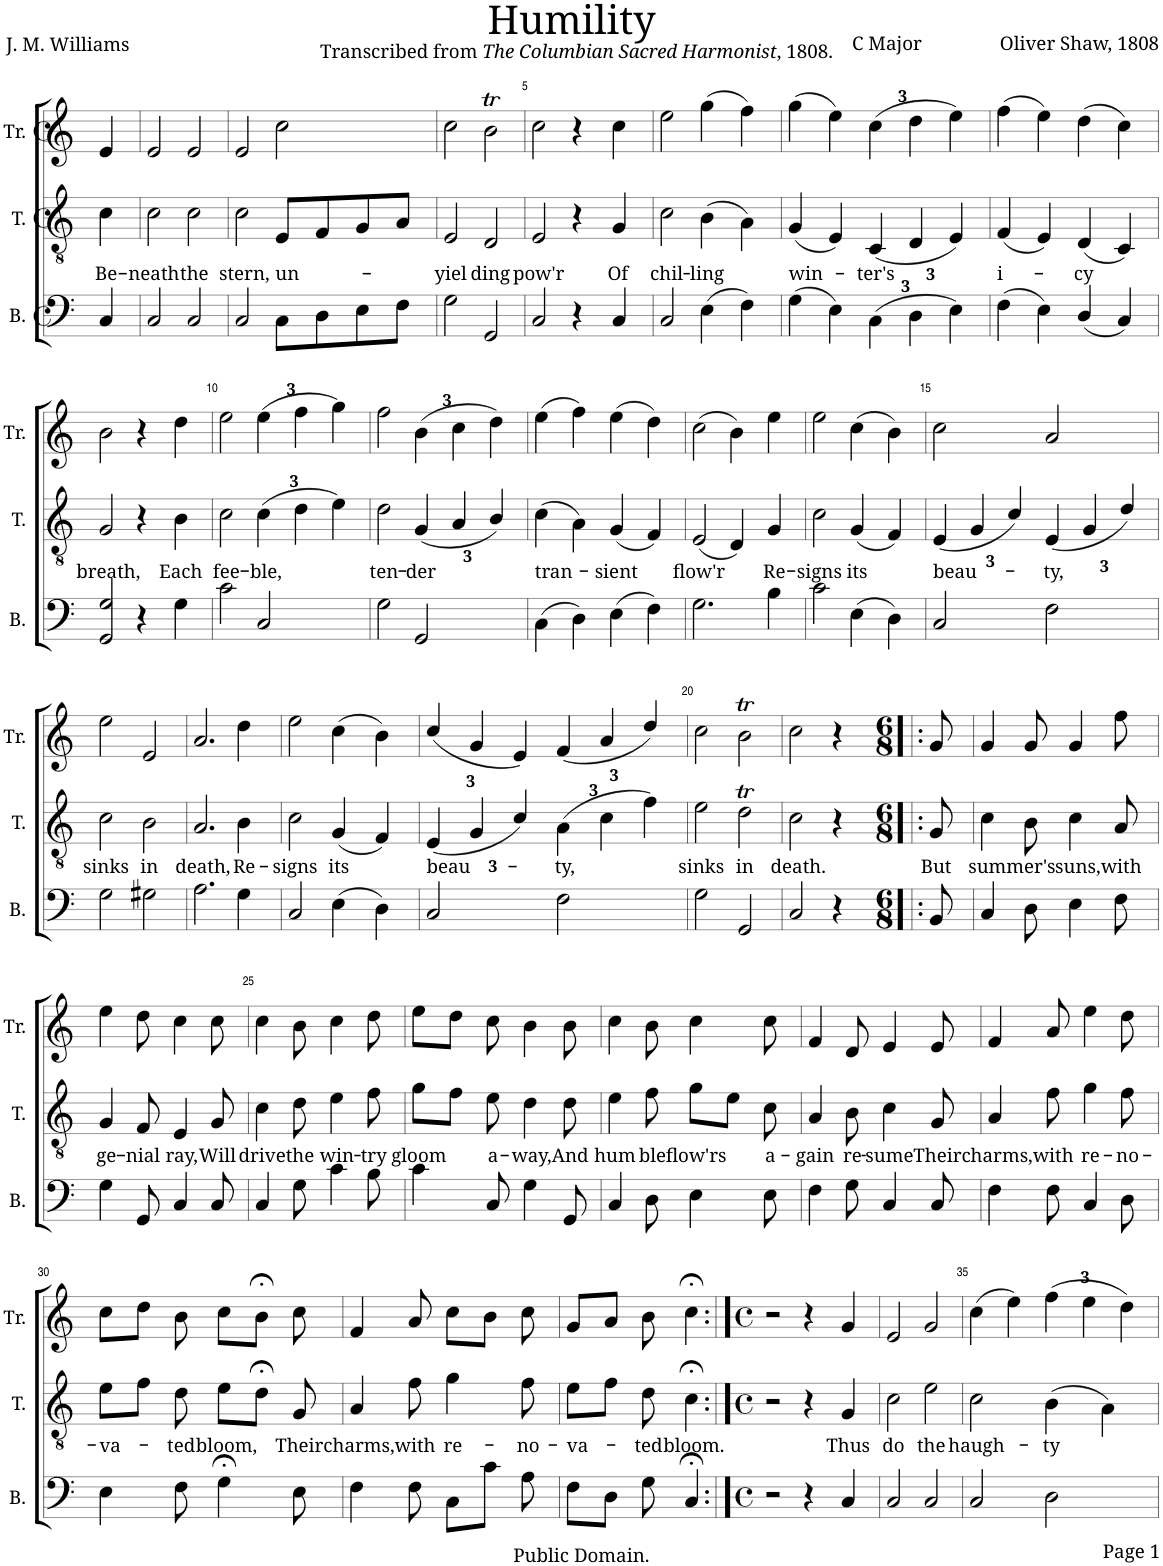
**kern	**kern	**text	**kern
*part3	*part2	*part2	*part1
*staff3	*staff2	*staff2	*staff1
*I"B.	*I"T.	*	*I"Tr.
*I'B.	*I'T.	*	*I'Tr.
*clefF4	*clefGv2	*	*clefG2
*k[]	*k[]	*	*k[]
*M4/4	*M4/4	*	*M4/4
*met(c)	*met(c)	*	*met(c)
=1	=1	=1	=1
!	!	!LO:LY:b	!
4C/	4c\	Be-	4e/
=2	=2	=2	=2
!	!	!LO:LY:b	!
2C/	2c\	-neath	2e/
!	!	!LO:LY:b	!
2C/	2c\	the	2e/
=3	=3	=3	=3
!	!	!LO:LY:b	!
2C/	2c\	stern,	2e/
!	!	!LO:LY:b	!
8C\L	8E/L	un-	2cc\
8D\	8F/	.	.
8E\	8G/	.	.
8F\J	8A/J	.	.
=4	=4	=4	=4
!	!	!LO:LY:b	!
2G\	2E/	-yiel-	2cc\
!	!	!LO:LY:b	!
2GG/	2D/	-ding	2bt\
=5	=5	=5	=5
!	!	!LO:LY:b	!
2C/	2E/	pow'r	2cc\
4r	4r	.	4r
!	!	!LO:LY:b	!
4C/	4G/	Of	4cc\
=6	=6	=6	=6
!	!	!LO:LY:b	!
2C/	2c\	chil-	2ee\
!	!	!LO:LY:b	!
(4E\	(4B\	-ling	(4gg\
4F\)	4A\)	.	4ff\)
=7	=7	=7	=7
!	!	!LO:LY:b	!
(4G\	(4G/	win-	(4gg\
4E\)	4E/)	.	4ee\)
*Xbrackettup	*Xbrackettup	*	*
!	!	!LO:LY:b	!
*	*	*	*Xbrackettup
(6C\	(6C/	-ter's	(6cc\
6D\	6D/	.	6dd\
6E\)	6E/)	.	6ee\)
=8	=8	=8	=8
!	!	!LO:LY:b	!
(4F\	(4F/	i-	(4ff\
4E\)	4E/)	.	4ee\)
!	!	!LO:LY:b	!
(4D/	(4D/	-cy	(4dd\
4C/)	4C/)	.	4cc\)
!!LO:LB:g=z
=9	=9	=9	=9
!	!	!LO:LY:b	!
2GG/ 2G/	2G/	breath,	2b\
4r	4r	.	4r
!	!	!LO:LY:b	!
4G\	4B\	Each	4dd\
=10	=10	=10	=10
!	!	!LO:LY:b	!
2c\	2c\	fee-	2ee\
!	!	!LO:LY:b	!
2C/	(6c\	-ble,	(6ee\
.	6d\	.	6ff\
.	6e\)	.	6gg\)
=11	=11	=11	=11
!	!	!LO:LY:b	!
2G\	2d\	ten-	2ff\
!	!	!LO:LY:b	!
2GG/	(6G/	-der	(6b\
.	6A/	.	6cc\
.	6B/)	.	6dd\)
=12	=12	=12	=12
!	!	!LO:LY:b	!
(4C\	(4c\	tran-	(4ee\
4D\)	4A\)	.	4ff\)
!	!	!LO:LY:b	!
(4E\	(4G/	-sient	(4ee\
4F\)	4F/)	.	4dd\)
=13	=13	=13	=13
!	!	!LO:LY:b	!
2.G\	(2E/	flow'r	(2cc\
.	4D/)	.	4b\)
!	!	!LO:LY:b	!
4B\	4G/	Re-	4ee\
=14	=14	=14	=14
!	!	!LO:LY:b	!
2c\	2c\	-signs	2ee\
!	!	!LO:LY:b	!
(4E\	(4G/	its	(4cc\
4D\)	4F/)	.	4b\)
=15	=15	=15	=15
!	!	!LO:LY:b	!
2C/	(6E/	beau-	2cc\
.	6G/	.	.
.	6c/)	.	.
!	!	!LO:LY:b	!
2F\	(6E/	-ty,	2a/
.	6G/	.	.
.	6d/)	.	.
!!LO:LB:g=z
=16	=16	=16	=16
!	!	!LO:LY:b	!
2G\	2c\	sinks	2ee\
!	!	!LO:LY:b	!
2G#X\	2B\	in	2e/
=17	=17	=17	=17
!	!	!LO:LY:b	!
2.A\	2.A/	death,	2.a/
!	!	!LO:LY:b	!
4G\	4B\	Re-	4dd\
=18	=18	=18	=18
!	!	!LO:LY:b	!
2C/	2c\	-signs	2ee\
!	!	!LO:LY:b	!
(4E\	(4G/	its	(4cc\
4D\)	4F/)	.	4b\)
=19	=19	=19	=19
!	!	!LO:LY:b	!
2C/	(6E/	beau-	(6cc/
.	6G/	.	6g/
.	6c/)	.	6e/)
!	!	!LO:LY:b	!
2F\	(6A\	-ty,	(6f/
.	6c\	.	6a/
.	6f\)	.	6dd/)
=20	=20	=20	=20
!	!	!LO:LY:b	!
2G\	2e\	sinks	2cc\
!	!	!LO:LY:b	!
2GG/	2dT\	in	2bt\
=21	=21	=21	=21
!	!	!LO:LY:b	!
2C/	2c\	death.	2cc\
4r	4r	.	4r
=22!|:	=22!|:	=22!|:	=22!|:
*M6/8	*M6/8	*	*M6/8
!	!	!LO:LY:b	!
8BB/	8G/	But	8g/
=23	=23	=23	=23
!	!	!LO:LY:b	!
4C/	4c\	sum-	4g/
!	!	!LO:LY:b	!
8D\	8B\	-mer's	8g/
!	!	!LO:LY:b	!
4E\	4c\	suns,	4g/
!	!	!LO:LY:b	!
8F\	8A/	with	8ff\
!!LO:LB:g=z
=24	=24	=24	=24
!	!	!LO:LY:b	!
4G\	4G/	ge-	4ee\
!	!	!LO:LY:b	!
8GG/	8F/	-nial	8dd\
!	!	!LO:LY:b	!
4C/	4E/	ray,	4cc\
!	!	!LO:LY:b	!
8C/	8G/	Will	8cc\
=25	=25	=25	=25
!	!	!LO:LY:b	!
4C/	4c\	drive	4cc\
!	!	!LO:LY:b	!
8G\	8d\	the	8b\
!	!	!LO:LY:b	!
4c\	4e\	win-	4cc\
!	!	!LO:LY:b	!
8B\	8f\	-try	8dd\
=26	=26	=26	=26
!	!	!LO:LY:b	!
4c\	8g\L	gloom	8ee\L
.	8f\J	.	8dd\J
!	!	!LO:LY:b	!
8C/	8e\	a-	8cc\
!	!	!LO:LY:b	!
4G\	4d\	-way,	4b\
!	!	!LO:LY:b	!
8GG/	8d\	And	8b\
=27	=27	=27	=27
!	!	!LO:LY:b	!
4C/	4e\	hum-	4cc\
!	!	!LO:LY:b	!
8D\	8f\	-ble	8b\
!	!	!LO:LY:b	!
4E\	8g\L	flow'rs	4cc\
.	8e\J	.	.
!	!	!LO:LY:b	!
8E\	8c\	a-	8cc\
=28	=28	=28	=28
!	!	!LO:LY:b	!
4F\	4A/	-gain	4f/
!	!	!LO:LY:b	!
8G\	8B\	re-	8d/
!	!	!LO:LY:b	!
4C/	4c\	-sume	4e/
!	!	!LO:LY:b	!
8C/	8G/	Their	8e/
=29	=29	=29	=29
!	!	!LO:LY:b	!
4F\	4A/	charms,	4f/
!	!	!LO:LY:b	!
8F\	8f\	with	8a/
!	!	!LO:LY:b	!
4C/	4g\	re-	4ee\
!	!	!LO:LY:b	!
8D\	8f\	-no-	8dd\
!!LO:LB:g=z
=30	=30	=30	=30
!	!	!LO:LY:b	!
4E\	8e\L	-va-	8cc\L
.	8f\J	.	8dd\J
!	!	!LO:LY:b	!
8F\	8d\	-ted	8b\
!	!	!LO:LY:b	!
4G;<\	8e\L	bloom,	8cc\L
.	8d;<\J	.	8b;<\J
!	!	!LO:LY:b	!
8E\	8G/	Their	8cc\
=31	=31	=31	=31
!	!	!LO:LY:b	!
4F\	4A/	charms,	4f/
!	!	!LO:LY:b	!
8F\	8f\	with	8a/
!	!	!LO:LY:b	!
8C\L	4g\	re-	8cc\L
8c\J	.	.	8b\J
!	!	!LO:LY:b	!
8A\	8f\	-no-	8cc\
=32	=32	=32	=32
!	!	!LO:LY:b	!
8F\L	8e\L	-va-	8g/L
8D\J	8f\J	.	8a/J
!	!	!LO:LY:b	!
8G\	8d\	-ted	8b\
!	!	!LO:LY:b	!
4C;</	4c;<\	bloom.	4cc;<\
=33:|!	=33:|!	=33:|!	=33:|!
*M4/4	*M4/4	*	*M4/4
*met(c)	*met(c)	*	*met(c)
2r	2r	.	2r
4r	4r	.	4r
!	!	!LO:LY:b	!
4C/	4G/	Thus	4g/
=34	=34	=34	=34
!	!	!LO:LY:b	!
2C/	2c\	do	2e/
!	!	!LO:LY:b	!
2C/	2e\	the	2g/
=35	=35	=35	=35
!	!	!LO:LY:b	!
2C/	2c\	haugh-	(4cc\
.	.	.	4ee\)
!	!	!LO:LY:b	!
2D\	(4B\	-ty	(6ff\
.	.	.	6ee\
.	4A\)	.	.
.	.	.	6dd\)
=	=	=	=
*-	*-	*-	*-
